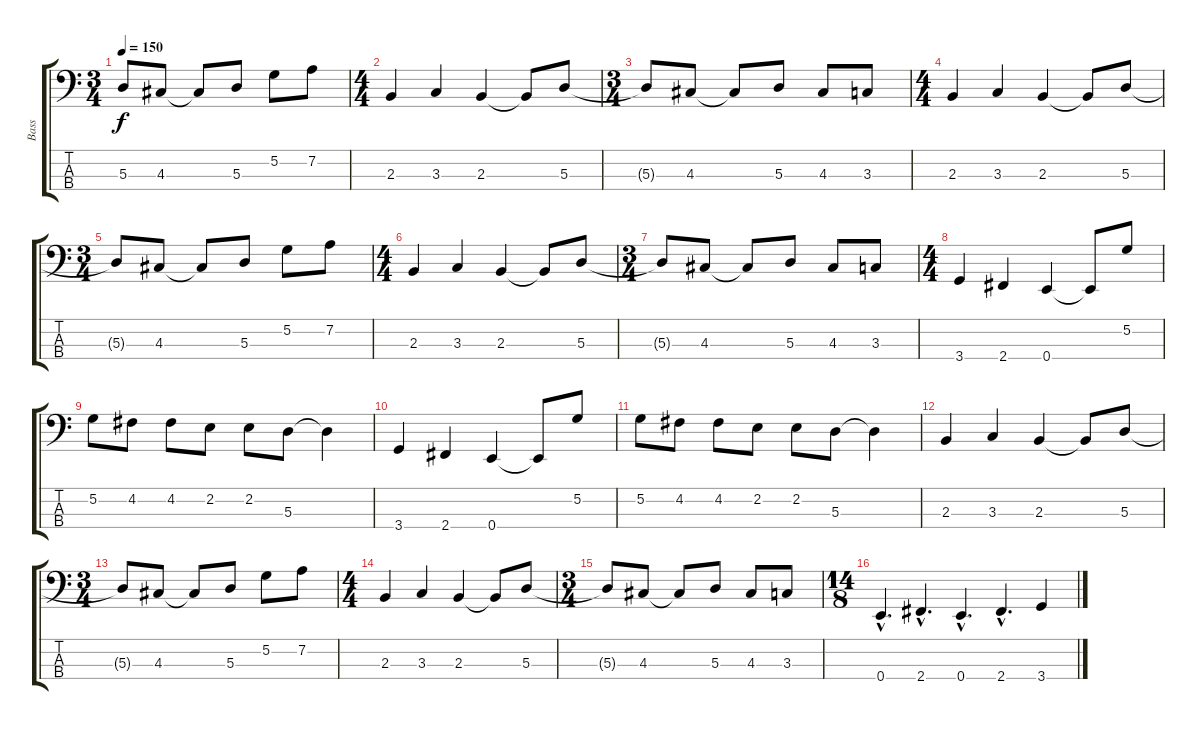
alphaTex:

\track ("Bass" "Bass") {instrument electricbassfinger}
\staff {score tabs}
\tuning (G2 D2 A1 E1) {hide}
\ts (3 4)
\tempo 150
\clef f4
\ks c
5.3{t}.8{dy f} 4.3.8 4.3{t}.8 5.3.8 5.2.8 7.2.8 |
\ts (4 4)
2.3.4 3.3.4 2.3.4 2.3{t}.8 5.3.8 |
\ts (3 4)
5.3{t}.8 4.3.8 4.3{t}.8 5.3.8 4.3.8 3.3.8 |
\ts (4 4)
2.3.4 3.3.4 2.3.4 2.3{t}.8 5.3.8 |
\ts (3 4)
5.3{t}.8 4.3.8 4.3{t}.8 5.3.8 5.2.8 7.2.8 |
\ts (4 4)
2.3.4 3.3.4 2.3.4 2.3{t}.8 5.3.8 |
\ts (3 4)
5.3{t}.8 4.3.8 4.3{t}.8 5.3.8 4.3.8 3.3.8 |
\ts (4 4)
3.4.4 2.4.4 0.4.4 0.4{t}.8 5.2.8 |
5.2.8 4.2.8 4.2.8 2.2.8 2.2.8 5.3.8 5.3{t}.4 |
3.4.4 2.4.4 0.4.4 0.4{t}.8 5.2.8 |
5.2.8 4.2.8 4.2.8 2.2.8 2.2.8 5.3.8 5.3{t}.4 |
2.3.4 3.3.4 2.3.4 2.3{t}.8 5.3.8 |
\ts (3 4)
5.3{t}.8 4.3.8 4.3{t}.8 5.3.8 5.2.8 7.2.8 |
\ts (4 4)
2.3.4 3.3.4 2.3.4 2.3{t}.8 5.3.8 |
\ts (3 4)
5.3{t}.8 4.3.8 4.3{t}.8 5.3.8 4.3.8 3.3.8 |
\ts (14 8)
0.4{hac}.4{d} 2.4{hac}.4{d} 0.4{hac}.4{d} 2.4{hac}.4{d} 3.4.4
